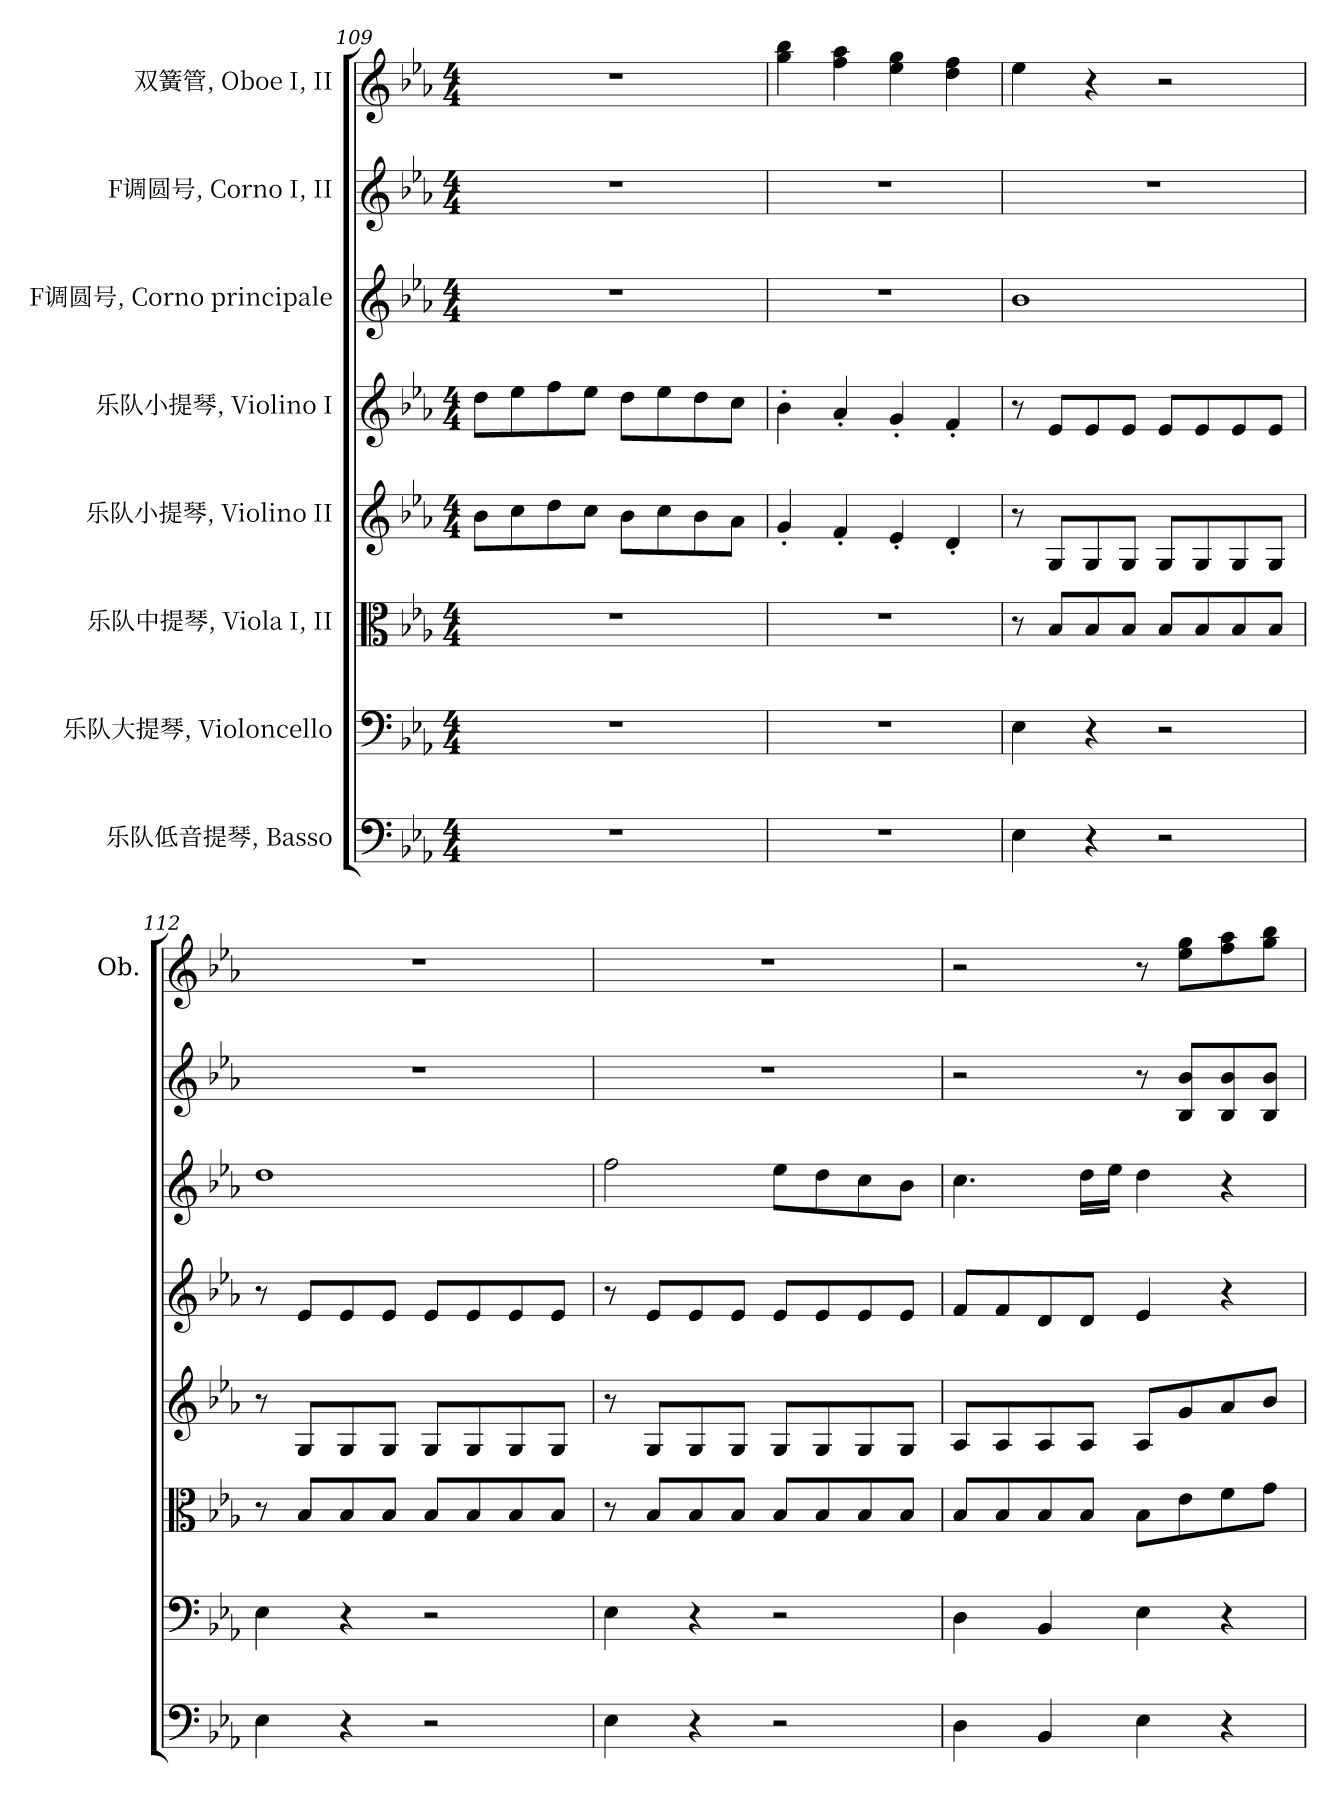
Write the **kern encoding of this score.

**kern	**kern	**kern	**kern	**kern	**kern	**kern	**kern
*part8	*part7	*part6	*part5	*part4	*part3	*part2	*part1
*staff8	*staff7	*staff6	*staff5	*staff4	*staff3	*staff2	*staff1
*I"乐队低音提琴, Basso	*I"乐队大提琴, Violoncello	*I"乐队中提琴, Viola I, II	*I"乐队小提琴, Violino II	*I"乐队小提琴, Violino I	*I"F调圆号, Corno principale	*I"F调圆号, Corno I, II	*I"双簧管, Oboe I, II
*	*	*	*	*	*	*	*I'Ob.
!!LO:PB:g=z
*clefF4	*clefF4	*clefC3	*clefG2	*clefG2	*clefG2	*clefG2	*clefG2
*ITrd7c12	*	*	*	*	*ITrd4c7	*ITrd4c7	*
*k[b-e-a-]	*k[b-e-a-]	*k[b-e-a-]	*k[b-e-a-]	*k[b-e-a-]	*k[b-e-a-d-]	*k[b-e-a-d-]	*k[b-e-a-]
*M4/4	*M4/4	*M4/4	*M4/4	*M4/4	*M4/4	*M4/4	*M4/4
=109	=109	=109	=109	=109	=109	=109	=109
1r	1r	1r	8b-\L	8dd\L	1r	1r	1r
.	.	.	8cc\	8ee-\	.	.	.
.	.	.	8dd\	8ff\	.	.	.
.	.	.	8cc\J	8ee-\J	.	.	.
.	.	.	8b-\L	8dd\L	.	.	.
.	.	.	8cc\	8ee-\	.	.	.
.	.	.	8b-\	8dd\	.	.	.
.	.	.	8a-\J	8cc\J	.	.	.
=110	=110	=110	=110	=110	=110	=110	=110
1r	1r	1r	4g'/	4b-'\	1r	1r	4gg\ 4bb-\
.	.	.	4f'/	4a-'/	.	.	4ff\ 4aa-\
.	.	.	4e-'/	4g'/	.	.	4ee-\ 4gg\
.	.	.	4d'/	4f'/	.	.	4dd\ 4ff\
=111	=111	=111	=111	=111	=111	=111	=111
4EE-\	4E-\	8r	8r	8r	1e-	1r	4ee-\
.	.	8B-/L	8G/L	8e-/L	.	.	.
4r	4r	8B-/	8G/	8e-/	.	.	4r
.	.	8B-/J	8G/J	8e-/J	.	.	.
2r	2r	8B-/L	8G/L	8e-/L	.	.	2r
.	.	8B-/	8G/	8e-/	.	.	.
.	.	8B-/	8G/	8e-/	.	.	.
.	.	8B-/J	8G/J	8e-/J	.	.	.
=112	=112	=112	=112	=112	=112	=112	=112
4EE-\	4E-\	8r	8r	8r	1g	1r	1r
.	.	8B-/L	8G/L	8e-/L	.	.	.
4r	4r	8B-/	8G/	8e-/	.	.	.
.	.	8B-/J	8G/J	8e-/J	.	.	.
2r	2r	8B-/L	8G/L	8e-/L	.	.	.
.	.	8B-/	8G/	8e-/	.	.	.
.	.	8B-/	8G/	8e-/	.	.	.
.	.	8B-/J	8G/J	8e-/J	.	.	.
!!LO:PB:g=z
=113	=113	=113	=113	=113	=113	=113	=113
4EE-\	4E-\	8r	8r	8r	2b-\	1r	1r
.	.	8B-/L	8G/L	8e-/L	.	.	.
4r	4r	8B-/	8G/	8e-/	.	.	.
.	.	8B-/J	8G/J	8e-/J	.	.	.
2r	2r	8B-/L	8G/L	8e-/L	8a-\L	.	.
.	.	8B-/	8G/	8e-/	8g\	.	.
.	.	8B-/	8G/	8e-/	8f\	.	.
.	.	8B-/J	8G/J	8e-/J	8e-\J	.	.
=114	=114	=114	=114	=114	=114	=114	=114
4DD\	4D\	8B-/L	8A-/L	8f/L	4.f\	2r	2r
.	.	8B-/	8A-/	8f/	.	.	.
4BBB-/	4BB-/	8B-/	8A-/	8d/	.	.	.
.	.	8B-/J	8A-/J	8d/J	16g\LL	.	.
.	.	.	.	.	16a-\JJ	.	.
4EE-\	4E-\	8B-\L	8A-/L	4e-/	4g\	8r	8r
.	.	8e-\	8g/	.	.	8E-/ 8e-/L	8ee-\ 8gg\L
4r	4r	8f\	8a-/	4r	4r	8E-/ 8e-/	8ff\ 8aa-\
.	.	8g\J	8b-/J	.	.	8E-/ 8e-/J	8gg\ 8bb-\J
=	=	=	=	=	=	=	=
*-	*-	*-	*-	*-	*-	*-	*-
